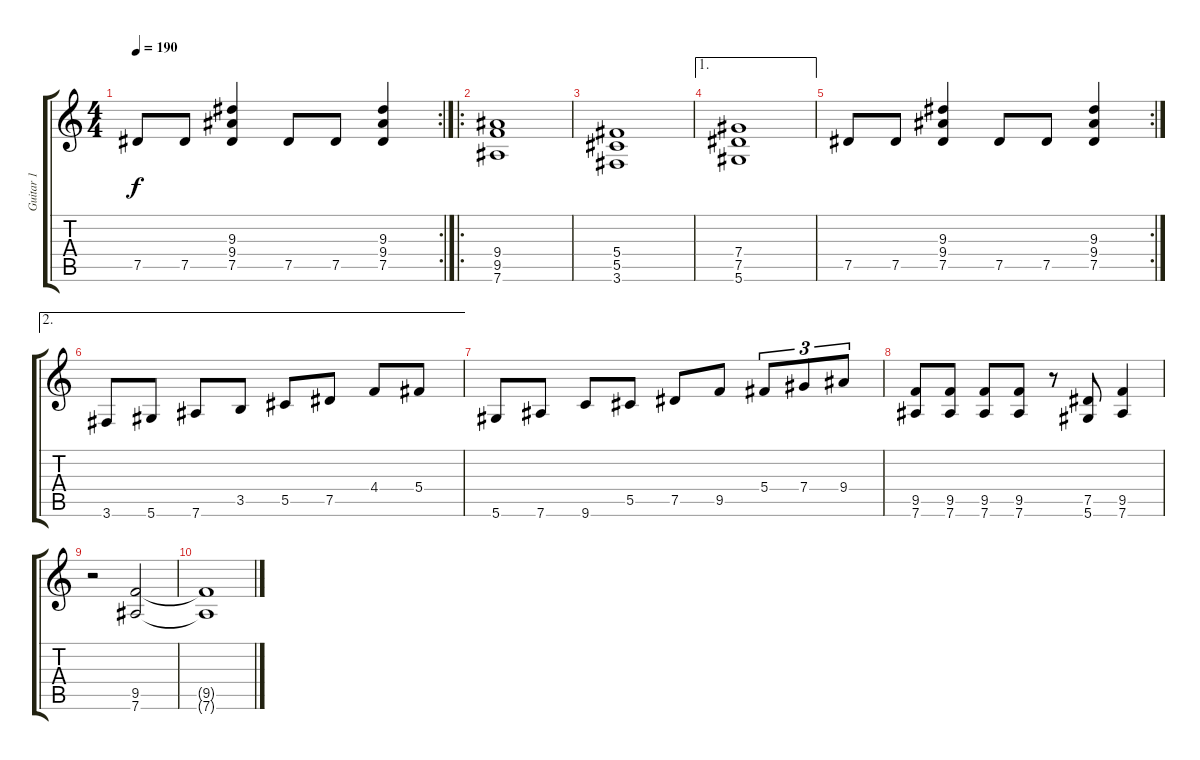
\track ("Guitar 1" "Guitar 1") {instrument distortionguitar}
\staff {score tabs}
\tuning (Eb4 Bb3 Gb3 Db3 Ab2 Eb2) {hide}
\rc 2
\ts (4 4)
\tempo 190
\clef g2
\ks c
7.5.8{dy f} 7.5.8 (9.3 9.4 7.5).4 7.5.8 7.5.8 (9.3 9.4 7.5).4 |
\ro
(9.4 9.5 7.6).1 |
(5.4 5.5 3.6).1 |
\ae 1
(7.4 7.5 5.6).1 |
\rc 2
7.5.8 7.5.8 (9.3 9.4 7.5).4 7.5.8 7.5.8 (9.3 9.4 7.5).4 |
\ae 2
3.6.8 5.6.8 7.6.8 3.5.8 5.5.8 7.5.8 4.4.8 5.4.8 |
5.6.8 7.6.8 9.6.8 5.5.8 7.5.8 9.5.8 5.4.8{tu (3 2)} 7.4.8{tu (3 2)} 9.4.8{tu (3 2)} |
(9.5 7.6).8 (9.5 7.6).8 (9.5 7.6).8 (9.5 7.6).8 r.8 (7.5 5.6).8 (9.5 7.6).4 |
r.2 (9.5 7.6).2 |
(9.5{t} 7.6{t}).1
